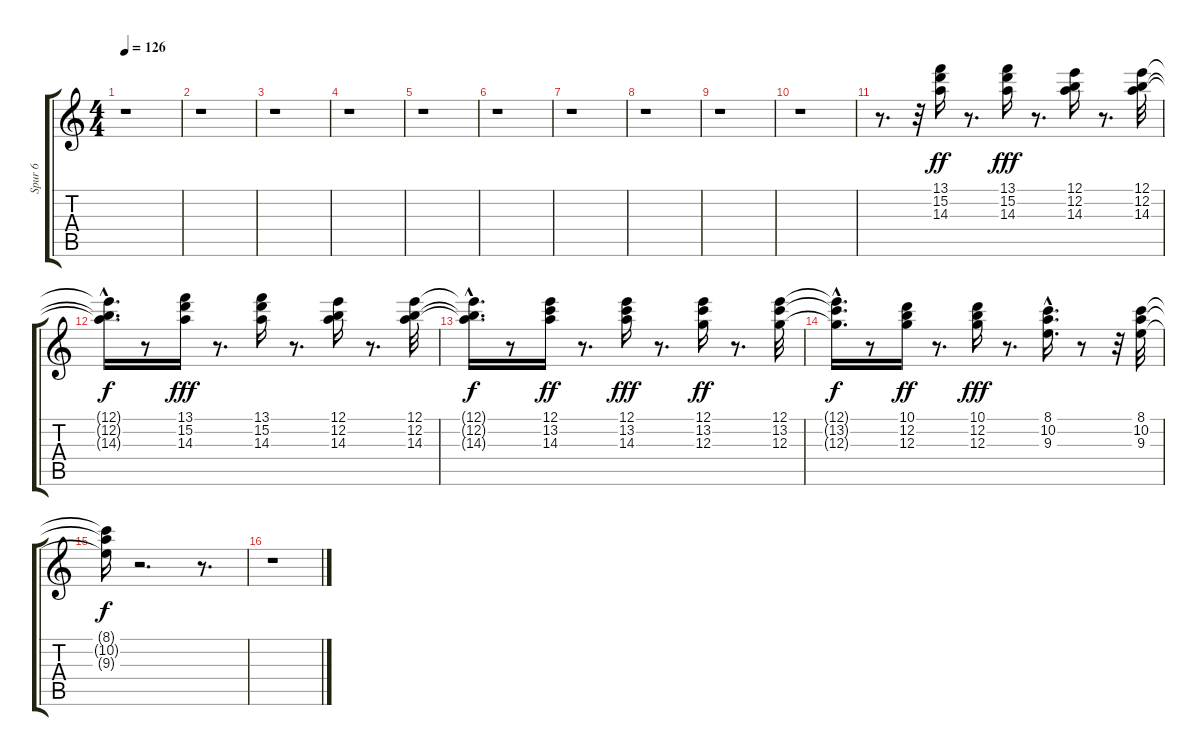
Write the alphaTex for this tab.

\track ("Spur 6" "Spur 6") {instrument banjo}
\staff {score tabs}
\tuning (E4 B3 G3 D3 A2 E2) {hide}
\displaytranspose 12
\ts (4 4)
\tempo 126
\clef g2
\ks c
r.1{dy f} |
r.1 |
r.1 |
r.1 |
r.1 |
r.1 |
r.1 |
r.1 |
r.1 |
r.1 |
r.8{d} r.32 (13.1 15.2 14.3).16{dy ff} r.8{d} (13.1 15.2 14.3).16{dy fff} r.8{d} (12.1 12.2 14.3).16 r.8{d} (12.1 12.2 14.3).32 |
(12.1{t} 12.2{t} 14.3{hac t}).16{d dy f} r.8 (13.1 15.2 14.3).16{dy fff} r.8{d} (13.1 15.2 14.3).16 r.8{d} (12.1 12.2 14.3).16 r.8{d} (12.1 12.2 14.3).32 |
(12.1{t} 12.2{t} 14.3{hac t}).16{d dy f} r.8 (12.1 13.2 14.3).16{dy ff} r.8{d} (12.1 13.2 14.3).16{dy fff} r.8{d} (12.1 13.2 12.3).16{dy ff} r.8{d} (12.1 13.2 12.3).32 |
(12.1{t} 13.2{hac t} 12.3{t}).16{d dy f} r.8 (10.1 12.2 12.3).16{dy ff} r.8{d} (10.1 12.2 12.3).16{dy fff} r.8{d} (8.1 10.2 9.3{hac}).16{d} r.8 r.32 (8.1 10.2 9.3).32 |
(8.1{t} 10.2{t} 9.3{t}).16{dy f} r.2{d} r.8{d} |
r.1
